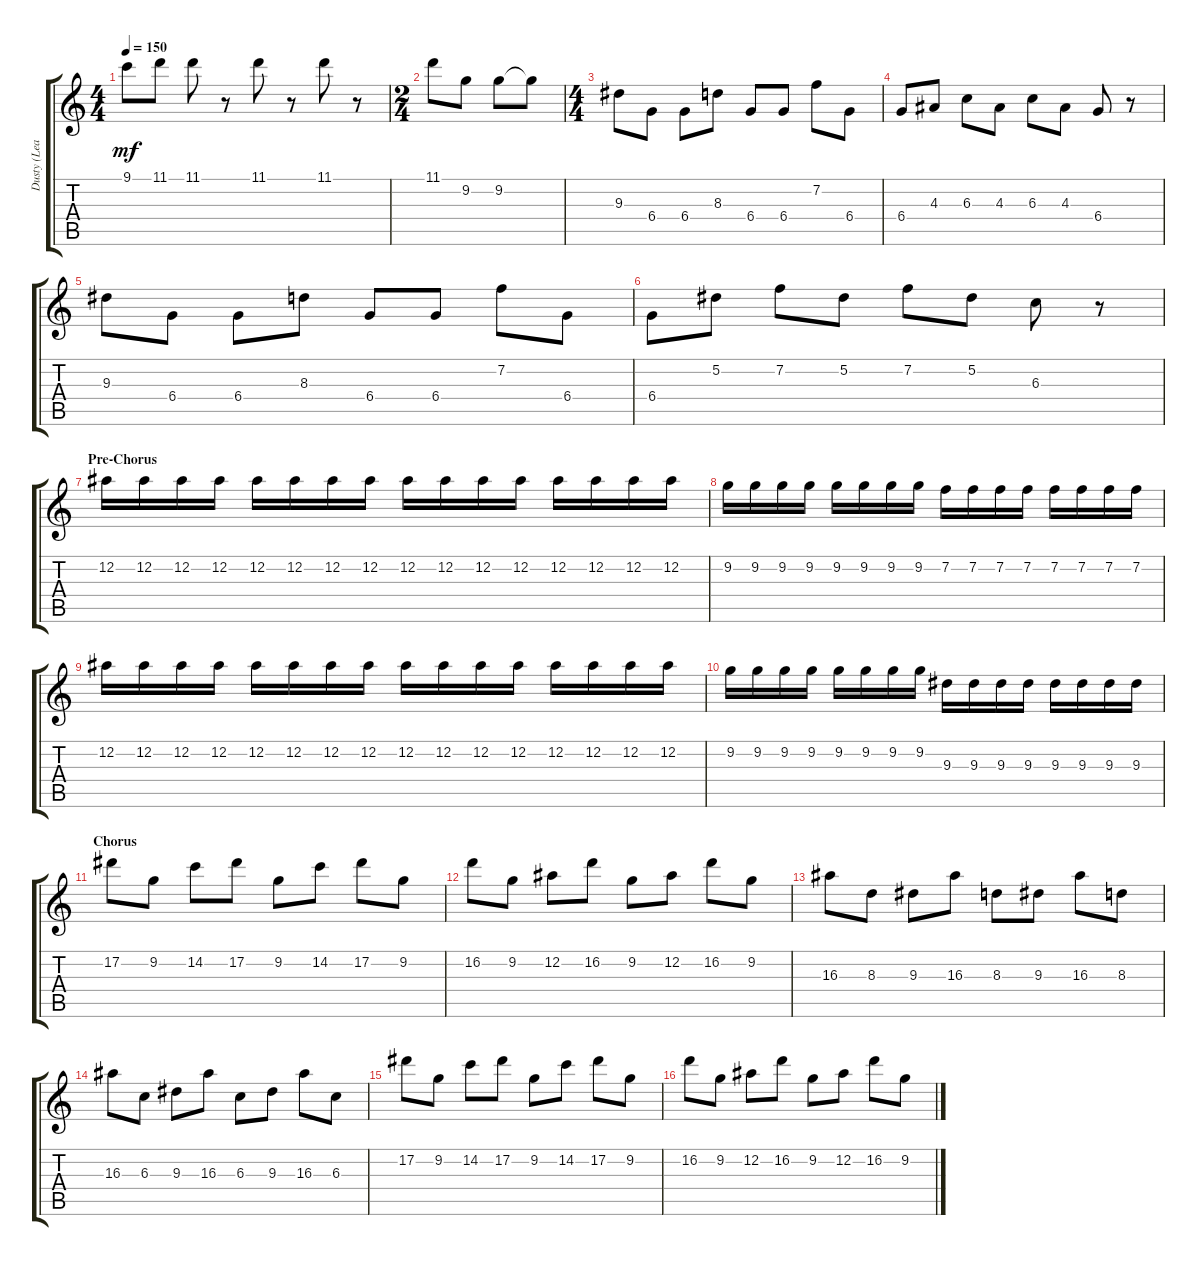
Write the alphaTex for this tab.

\track ("Dusty (Lead)" "Dusty (Lea") {instrument distortionguitar}
\staff {score tabs}
\tuning (Eb4 Bb3 Gb3 Db3 Ab2 Db2) {hide}
\ts (4 4)
\tempo 150
\clef g2
\ks c
9.1.8{dy mf} 11.1.8 11.1.8 r.8 11.1.8 r.8 11.1.8 r.8 |
\ts (2 4)
11.1.8 9.2.8 9.2.8 9.2{t}.8 |
\ts (4 4)
9.3.8 6.4.8 6.4.8 8.3.8 6.4.8 6.4.8 7.2.8 6.4.8 |
6.4.8 4.3.8 6.3.8 4.3.8 6.3.8 4.3.8 6.4.8 r.8 |
9.3.8 6.4.8 6.4.8 8.3.8 6.4.8 6.4.8 7.2.8 6.4.8 |
6.4.8 5.2.8 7.2.8 5.2.8 7.2.8 5.2.8 6.3.8 r.8 |
\section ("" "Pre-Chorus")
12.2.16 12.2.16 12.2.16 12.2.16 12.2.16 12.2.16 12.2.16 12.2.16 12.2.16 12.2.16 12.2.16 12.2.16 12.2.16 12.2.16 12.2.16 12.2.16 |
9.2.16 9.2.16 9.2.16 9.2.16 9.2.16 9.2.16 9.2.16 9.2.16 7.2.16 7.2.16 7.2.16 7.2.16 7.2.16 7.2.16 7.2.16 7.2.16 |
12.2.16 12.2.16 12.2.16 12.2.16 12.2.16 12.2.16 12.2.16 12.2.16 12.2.16 12.2.16 12.2.16 12.2.16 12.2.16 12.2.16 12.2.16 12.2.16 |
9.2.16 9.2.16 9.2.16 9.2.16 9.2.16 9.2.16 9.2.16 9.2.16 9.3.16 9.3.16 9.3.16 9.3.16 9.3.16 9.3.16 9.3.16 9.3.16 |
\section ("" "Chorus")
17.2.8 9.2.8 14.2.8 17.2.8 9.2.8 14.2.8 17.2.8 9.2.8 |
16.2.8 9.2.8 12.2.8 16.2.8 9.2.8 12.2.8 16.2.8 9.2.8 |
16.3.8 8.3.8 9.3.8 16.3.8 8.3.8 9.3.8 16.3.8 8.3.8 |
16.3.8 6.3.8 9.3.8 16.3.8 6.3.8 9.3.8 16.3.8 6.3.8 |
17.2.8 9.2.8 14.2.8 17.2.8 9.2.8 14.2.8 17.2.8 9.2.8 |
16.2.8 9.2.8 12.2.8 16.2.8 9.2.8 12.2.8 16.2.8 9.2.8
